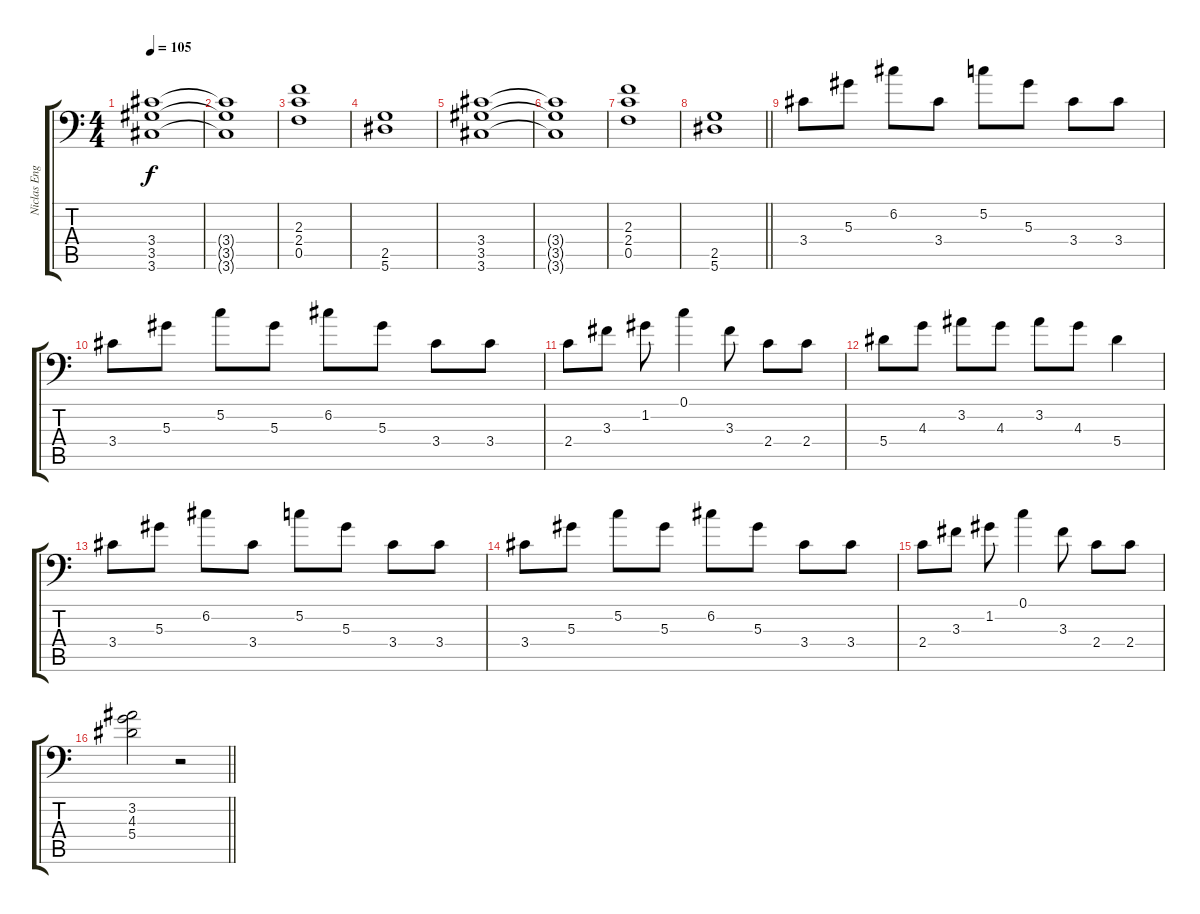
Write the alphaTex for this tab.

\track ("Niclas Engelin" "Niclas Eng") {instrument distortionguitar}
\staff {score tabs}
\tuning (C4 G3 Eb3 Bb2 F2 Bb1) {hide}
\ts (4 4)
\tempo 105
\clef f4
\ks c
(3.4 3.5 3.6).1{dy f} |
(3.4{t} 3.5{t} 3.6{t}).1 |
(2.3 2.4 0.5).1 |
(2.5 5.6).1 |
(3.4 3.5 3.6).1 |
(3.4{t} 3.5{t} 3.6{t}).1 |
(2.3 2.4 0.5).1 |
\barLineRight lightlight
(2.5 5.6).1 |
3.4.8{volume 14 balance 4 instrument electricguitarclean} 5.3.8 6.2.8 3.4.8 5.2.8 5.3.8 3.4.8 3.4.8 |
3.4.8 5.3.8 5.2.8 5.3.8 6.2.8 5.3.8 3.4.8 3.4.8 |
2.4.8 3.3.8 1.2.8 0.1.4 3.3.8 2.4.8 2.4.8 |
5.4.8 4.3.8 3.2.8 4.3.8 3.2.8 4.3.8 5.4.4 |
3.4.8 5.3.8 6.2.8 3.4.8 5.2.8 5.3.8 3.4.8 3.4.8 |
3.4.8 5.3.8 5.2.8 5.3.8 6.2.8 5.3.8 3.4.8 3.4.8 |
2.4.8 3.3.8 1.2.8 0.1.4 3.3.8 2.4.8 2.4.8 |
\barLineRight lightlight
(3.2 4.3 5.4).2 r.2
